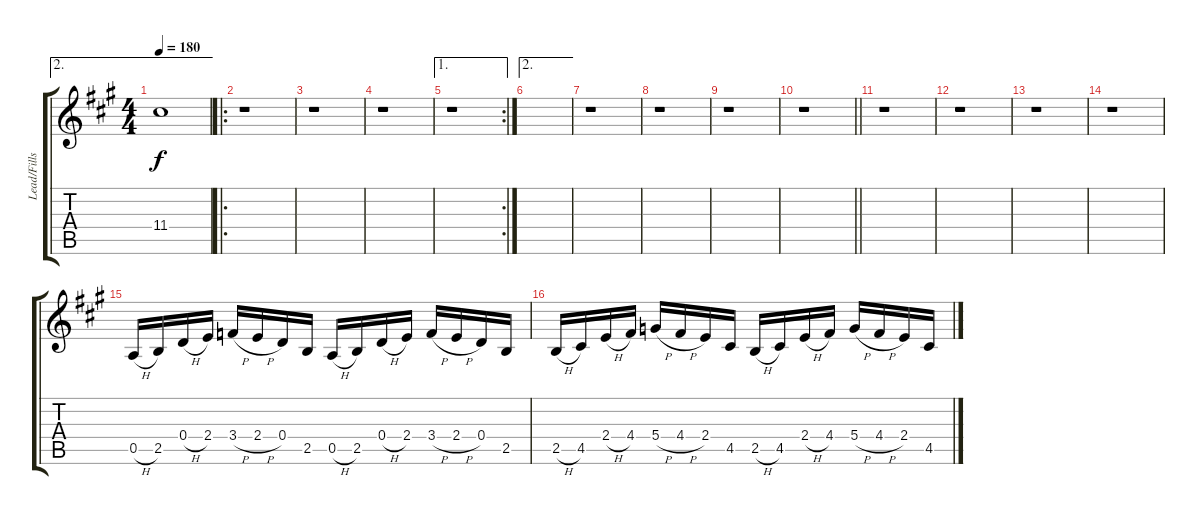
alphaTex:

\track ("Lead/Fills" "Lead/Fills") {instrument distortionguitar}
\staff {score tabs}
\tuning (E4 B3 G3 D3 A2 E2) {hide}
\ae 2
\ts (4 4)
\tempo 180
\clef g2
\ks a
11.4.1{dy f} |
\ro
r.1 |
r.1 |
r.1 |
\ae 1
\rc 2
r.1 |
\ae 2
|
r.1 |
r.1 |
r.1 |
\barLineRight lightlight
r.1 |
r.1 |
r.1 |
r.1 |
r.1 |
0.5{h}.16 2.5.16 0.4{h}.16 2.4.16 3.4{h}.16 2.4{h}.16 0.4.16 2.5.16 0.5{h}.16 2.5.16 0.4{h}.16 2.4.16 3.4{h}.16 2.4{h}.16 0.4.16 2.5.16 |
2.5{h}.16 4.5.16 2.4{h}.16 4.4.16 5.4{h}.16 4.4{h}.16 2.4.16 4.5.16 2.5{h}.16 4.5.16 2.4{h}.16 4.4.16 5.4{h}.16 4.4{h}.16 2.4.16 4.5.16
